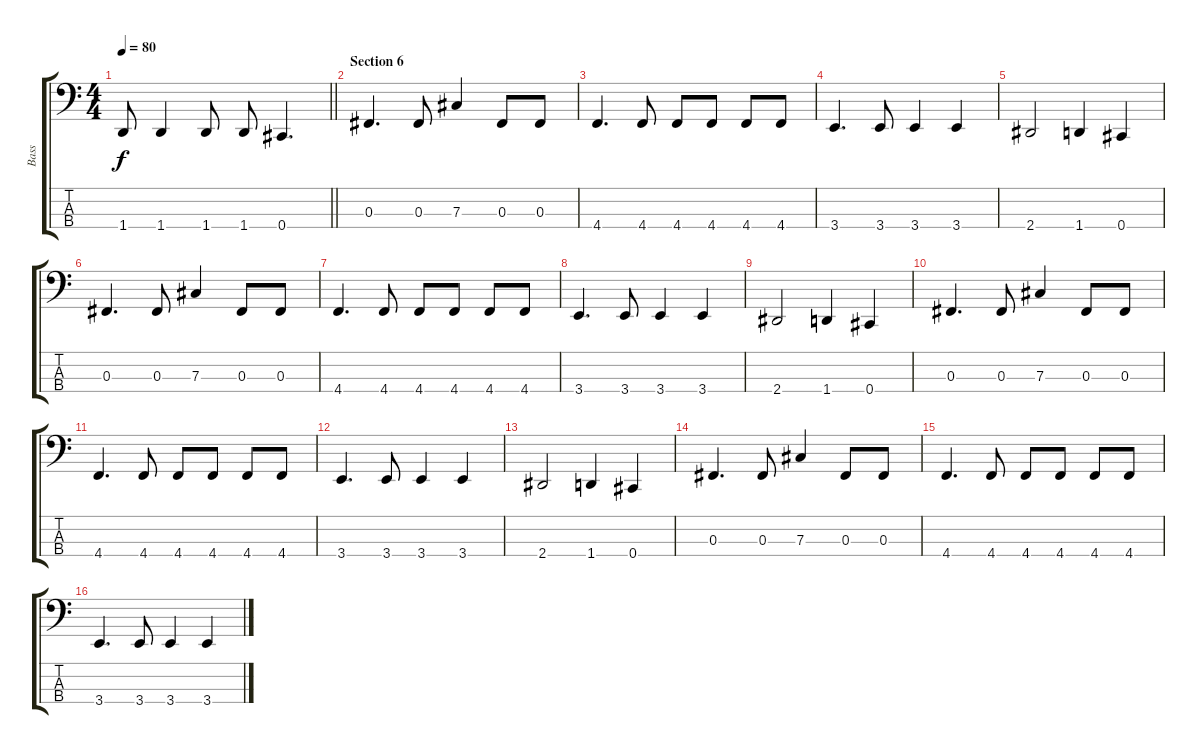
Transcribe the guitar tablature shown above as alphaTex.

\track ("Bass" "Bass") {instrument electricbassfinger}
\staff {score tabs}
\tuning (E2 B1 Gb1 Db1) {hide}
\ts (4 4)
\tempo 80
\clef f4
\barLineRight lightlight
\ks c
1.4.8{dy f} 1.4.4 1.4.8 1.4.8 0.4.4{d} |
\section ("" "Section 6")
0.3.4{d} 0.3.8 7.3.4 0.3.8 0.3.8 |
4.4.4{d} 4.4.8 4.4.8 4.4.8 4.4.8 4.4.8 |
3.4.4{d} 3.4.8 3.4.4 3.4.4 |
2.4.2 1.4.4 0.4.4 |
0.3.4{d} 0.3.8 7.3.4 0.3.8 0.3.8 |
4.4.4{d} 4.4.8 4.4.8 4.4.8 4.4.8 4.4.8 |
3.4.4{d} 3.4.8 3.4.4 3.4.4 |
2.4.2 1.4.4 0.4.4 |
0.3.4{d} 0.3.8 7.3.4 0.3.8 0.3.8 |
4.4.4{d} 4.4.8 4.4.8 4.4.8 4.4.8 4.4.8 |
3.4.4{d} 3.4.8 3.4.4 3.4.4 |
2.4.2 1.4.4 0.4.4 |
0.3.4{d} 0.3.8 7.3.4 0.3.8 0.3.8 |
4.4.4{d} 4.4.8 4.4.8 4.4.8 4.4.8 4.4.8 |
3.4.4{d} 3.4.8 3.4.4 3.4.4
